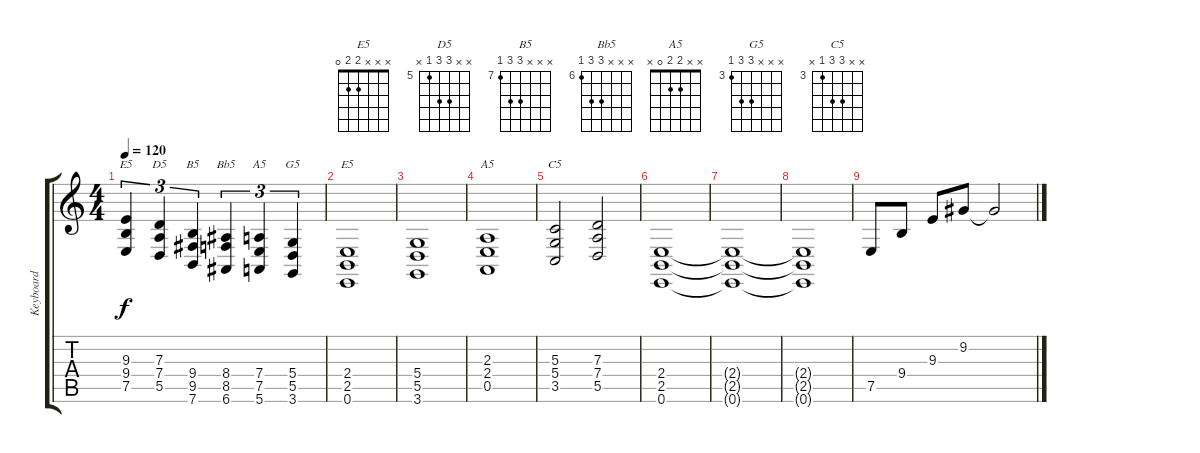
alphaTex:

\track ("Keyboard" "Keyboard") {instrument churchorgan}
\staff {score tabs}
\tuning (E4 B3 G3 D3 A2 E2) {hide}
\chord ("E5" x x 9 9 7 x) {firstfret 7}
\chord ("D5" x x 7 7 5 x) {firstfret 5}
\chord ("B5" x x x 9 9 7) {firstfret 7}
\chord ("Bb5" x x x 8 8 6) {firstfret 6}
\chord ("A5" x x x 7 7 5) {firstfret 5}
\chord ("G5" x x x 5 5 3) {firstfret 3}
\chord ("E5" x x x 2 2 0)
\chord ("A5" x x 2 2 0 x)
\chord ("C5" x x 5 5 3 x) {firstfret 3}
\ts (4 4)
\tempo 120
\clef g2
\ks c
(9.3 9.4 7.5).4{tu (3 2) ch "E5" dy f} (7.3 7.4 5.5).4{tu (3 2) ch "D5"} (9.4 9.5 7.6).4{tu (3 2) ch "B5"} (8.4 8.5 6.6).4{tu (3 2) ch "Bb5"} (7.4 7.5 5.6).4{tu (3 2) ch "A5"} (5.4 5.5 3.6).4{tu (3 2) ch "G5"} |
(2.4 2.5 0.6).1{ch "E5"} |
(5.4 5.5 3.6).1 |
(2.3 2.4 0.5).1{ch "A5"} |
(5.3 5.4 3.5).2{ch "C5"} (7.3 7.4 5.5).2 |
(2.4 2.5 0.6).1 |
(2.4{t} 2.5{t} 0.6{t}).1 |
(2.4{t} 2.5{t} 0.6{t}).1 |
7.5.8 9.4.8 9.3.8 9.2.8 9.2{t}.2
